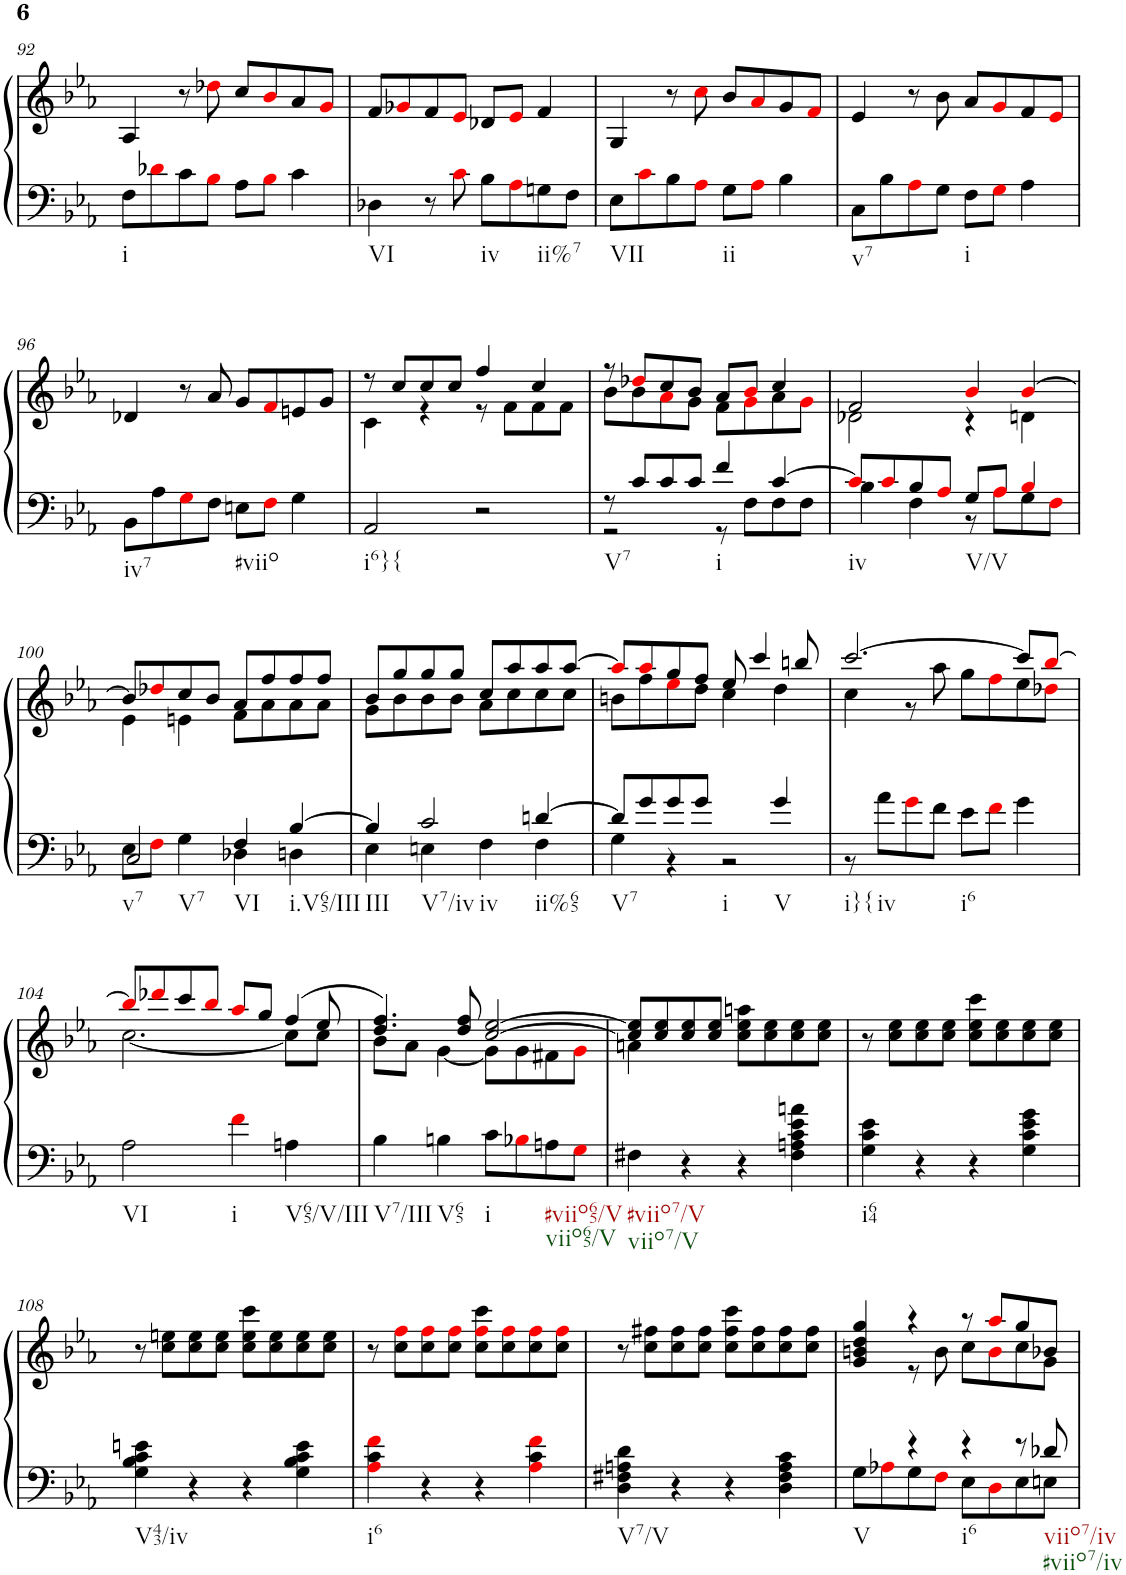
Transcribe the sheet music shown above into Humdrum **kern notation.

**kern	**kern
*part1	*part1
*staff2	*staff1
*I"Harpsichord	*
*I'Hch.	*
!!LO:PB:g=z
*clefF4	*clefG2
*k[b-e-a-]	*k[b-e-a-]
*c:	*c:
*M2/2	*M2/2
*met(c|)	*met(c|)
=92	=92
8F\L	4A-/
8d-Xi\	.
8c\	8r
8B-i\J	8dd-Xi\
8A-\L	8cc/L
8B-i\J	8b-i/
4c\	8a-/
.	8gi/J
=93	=93
4D-X\	8f/L
.	8g-Xi/
8r	8f/
8ci\	8e-i/J
8B-\L	8d-X/L
8A-i\	8e-i/J
8Gn\	4f/
8F\J	.
=94	=94
8E-\L	4G/
8ci\	.
8B-\	8r
8A-i\J	8cci\
8G\L	8b-/L
8A-i\J	8a-i/
4B-\	8g/
.	8fi/J
=95	=95
8C\L	4e-/
8B-\	.
8A-i\	8r
8G\J	8b-\
8F\L	8a-/L
8Gi\J	8gi/
4A-\	8f/
.	8e-i/J
!!LO:LB:g=z
=96	=96
8BB-\L	4d-X/
8A-\	.
8Gi\	8r
8F\J	8a-/
8En\L	8g/L
8Fi\J	8fi/
4G\	8en/
.	8g/J
=97	=97
*	*^
2AA-/	8r	4c\
.	8cc/L	.
.	8cc/	4r
.	8cc/J	.
2r	4ff/	8r
.	.	8f\L
.	4cc/	8f\
.	.	8f\J
=98	=98	=98
*^	*	*
8r	2r	8r	8b-\L
8c/L	.	8dd-Xi/L	8b-\
8c/	.	8cc/	8a-i\
8c/J	.	8b-/J	8g\J
4f/	8r	8a-/L	8f\L
.	8F\L	8b-i/J	8gi\
[4c/	8F\	4cc/	8a-\
.	8F\J	.	8gi\J
=99	=99	=99	=99
8ci/L]	4B-\	2f/	2d-X\
8ci/	.	.	.
8B-/	4F\	.	.
8A-i/J	.	.	.
8G/L	8r	4b-i/	4r
8A-i/J	8A-i\L	.	.
4B-i/	8G\	[4b-i/	4dn\
.	8Fi\J	.	.
!!LO:LB:g=z	!!
=100	=100	=100	=100
2C/	8E-\L	8b-/L]	4e-\
.	8Fi\J	8dd-Xi/	.
.	4G\	8cc/	4en\
.	.	8b-/J	.
4F/	4D-X\	8a-/L	8f\L
.	.	8ff/	8a-\
[4B-/	4Dn\	8ff/	8a-\
.	.	8ff/J	8a-\J
=101	=101	=101	=101
4B-/]	4E-\	8b-/L	8g\L
.	.	8gg/	8b-\
2c/	4En\	8gg/	8b-\
.	.	8gg/J	8b-\J
.	4F\	8cc/L	8a-\L
.	.	8aa-/	8cc\
[4dn/	4F\	8aa-/	8cc\
.	.	[8aa-/J	8cc\J
=102	=102	=102	=102
8d/L]	4G\	8aa-i/L]	8bn\L
8g/	.	8aa-i/	8ff\
8g/	4r	8gg/	8ee-i\
8g/J	.	8ff/J	8dd\J
4ryy	2r	8ee-/	4cc\
.	.	4ccc/	.
4g/	.	.	4dd\
.	.	8bbn/	.
=103	=103	=103	=103
1ryy	8r	[2.ccc/	4cc\
.	8a-\L	.	.
.	8gi\	.	8r
.	8f\J	.	8aa-\
.	8e-\L	.	8gg\L
.	8fi\J	.	8ffi\
.	4g\	8ccc/L]	8ee-\
.	.	[8bb-i/J	8dd-Xi\J
*v	*v	*	*
!!LO:LB:g=z
=104	=104	=104
*	*	*^
2A-\	8bb-i/L]	[2.cc\	2.ryy
.	8ddd-Xi/	.	.
.	8ccc/	.	.
.	8bb-i/J	.	.
4fi\	8aa-i/L	.	.
.	8gg/J	.	.
4An\	(4ff/	8cc\L]	8ryy
.	.	8cc\J	8ee-/
*	*	*v	*v
=105	=105	=105
4B-\	4.dd/ 4.ff/)	8b-\L
.	.	8a-\J
4Bn\	.	[4g\
.	8dd/ 8ff/	.
8c\L	[2cc/ [2ee-/	8g\L]
8B-Xi\	.	8g\
8An\	.	8f#X\
8Gi\J	.	8gi\J
=106	=106	=106
4F#X\	8cc/] 8ee-/]L	4an\
.	8cc/ 8ee-/	.
4r	8cc/ 8ee-/	2.ryy
.	8cc/ 8ee-/J	.
4r	8cc\ 8ee-\ 8aan\L	.
.	8cc\ 8ee-\	.
4F#\ 4An\ 4c\ 4e-\ 4an\	8cc\ 8ee-\	.
.	8cc\ 8ee-\J	.
*	*v	*v
=107	=107
4G\ 4c\ 4e-\	8r
.	8cc\ 8ee-\L
4r	8cc\ 8ee-\
.	8cc\ 8ee-\J
4r	8cc\ 8ee-\ 8ccc\L
.	8cc\ 8ee-\
4G\ 4c\ 4e-\ 4g\	8cc\ 8ee-\
.	8cc\ 8ee-\J
!!LO:LB:g=z
=108	=108
4G\ 4B-\ 4c\ 4en\	8r
.	8cc\ 8een\L
4r	8cc\ 8ee\
.	8cc\ 8ee\J
4r	8cc\ 8ee\ 8ccc\L
.	8cc\ 8ee\
4G\ 4B-\ 4c\ 4e\	8cc\ 8ee\
.	8cc\ 8ee\J
=109	=109
4A-i\ 4c\ 4fi\	8r
.	8cc\ 8ffi\L
4r	8cc\ 8ffi\
.	8cc\ 8ffi\J
4r	8cc\ 8ffi\ 8ccc\L
.	8cc\ 8ffi\
4A-i\ 4c\ 4fi\	8cc\ 8ffi\
.	8cc\ 8ffi\J
=110	=110
4D\ 4F#X\ 4An\ 4d\	8r
.	8cc\ 8ff#X\L
4r	8cc\ 8ff#\
.	8cc\ 8ff#\J
4r	8cc\ 8ff#\ 8ccc\L
.	8cc\ 8ff#\
4D\ 4F#\ 4A\ 4c\	8cc\ 8ff#\
.	8cc\ 8ff#\J
=111	=111
*^	*^
4ryy	8G\L	4g/ 4bn/ 4dd/ 4gg/	4ryy
.	8A-Xi\	.	.
4r	8G\	4r	8r
.	8Fi\J	.	8b\
4r	8E-\L	8r	8cc\L
.	8Di\	8aa-i/L	8bi\
8r	8E-\	8gg/	8cc\
8d-X/	8En\J	8b-X/J	8g\J
*v	*v	*	*
*	*v	*v
=	=
*-	*-
